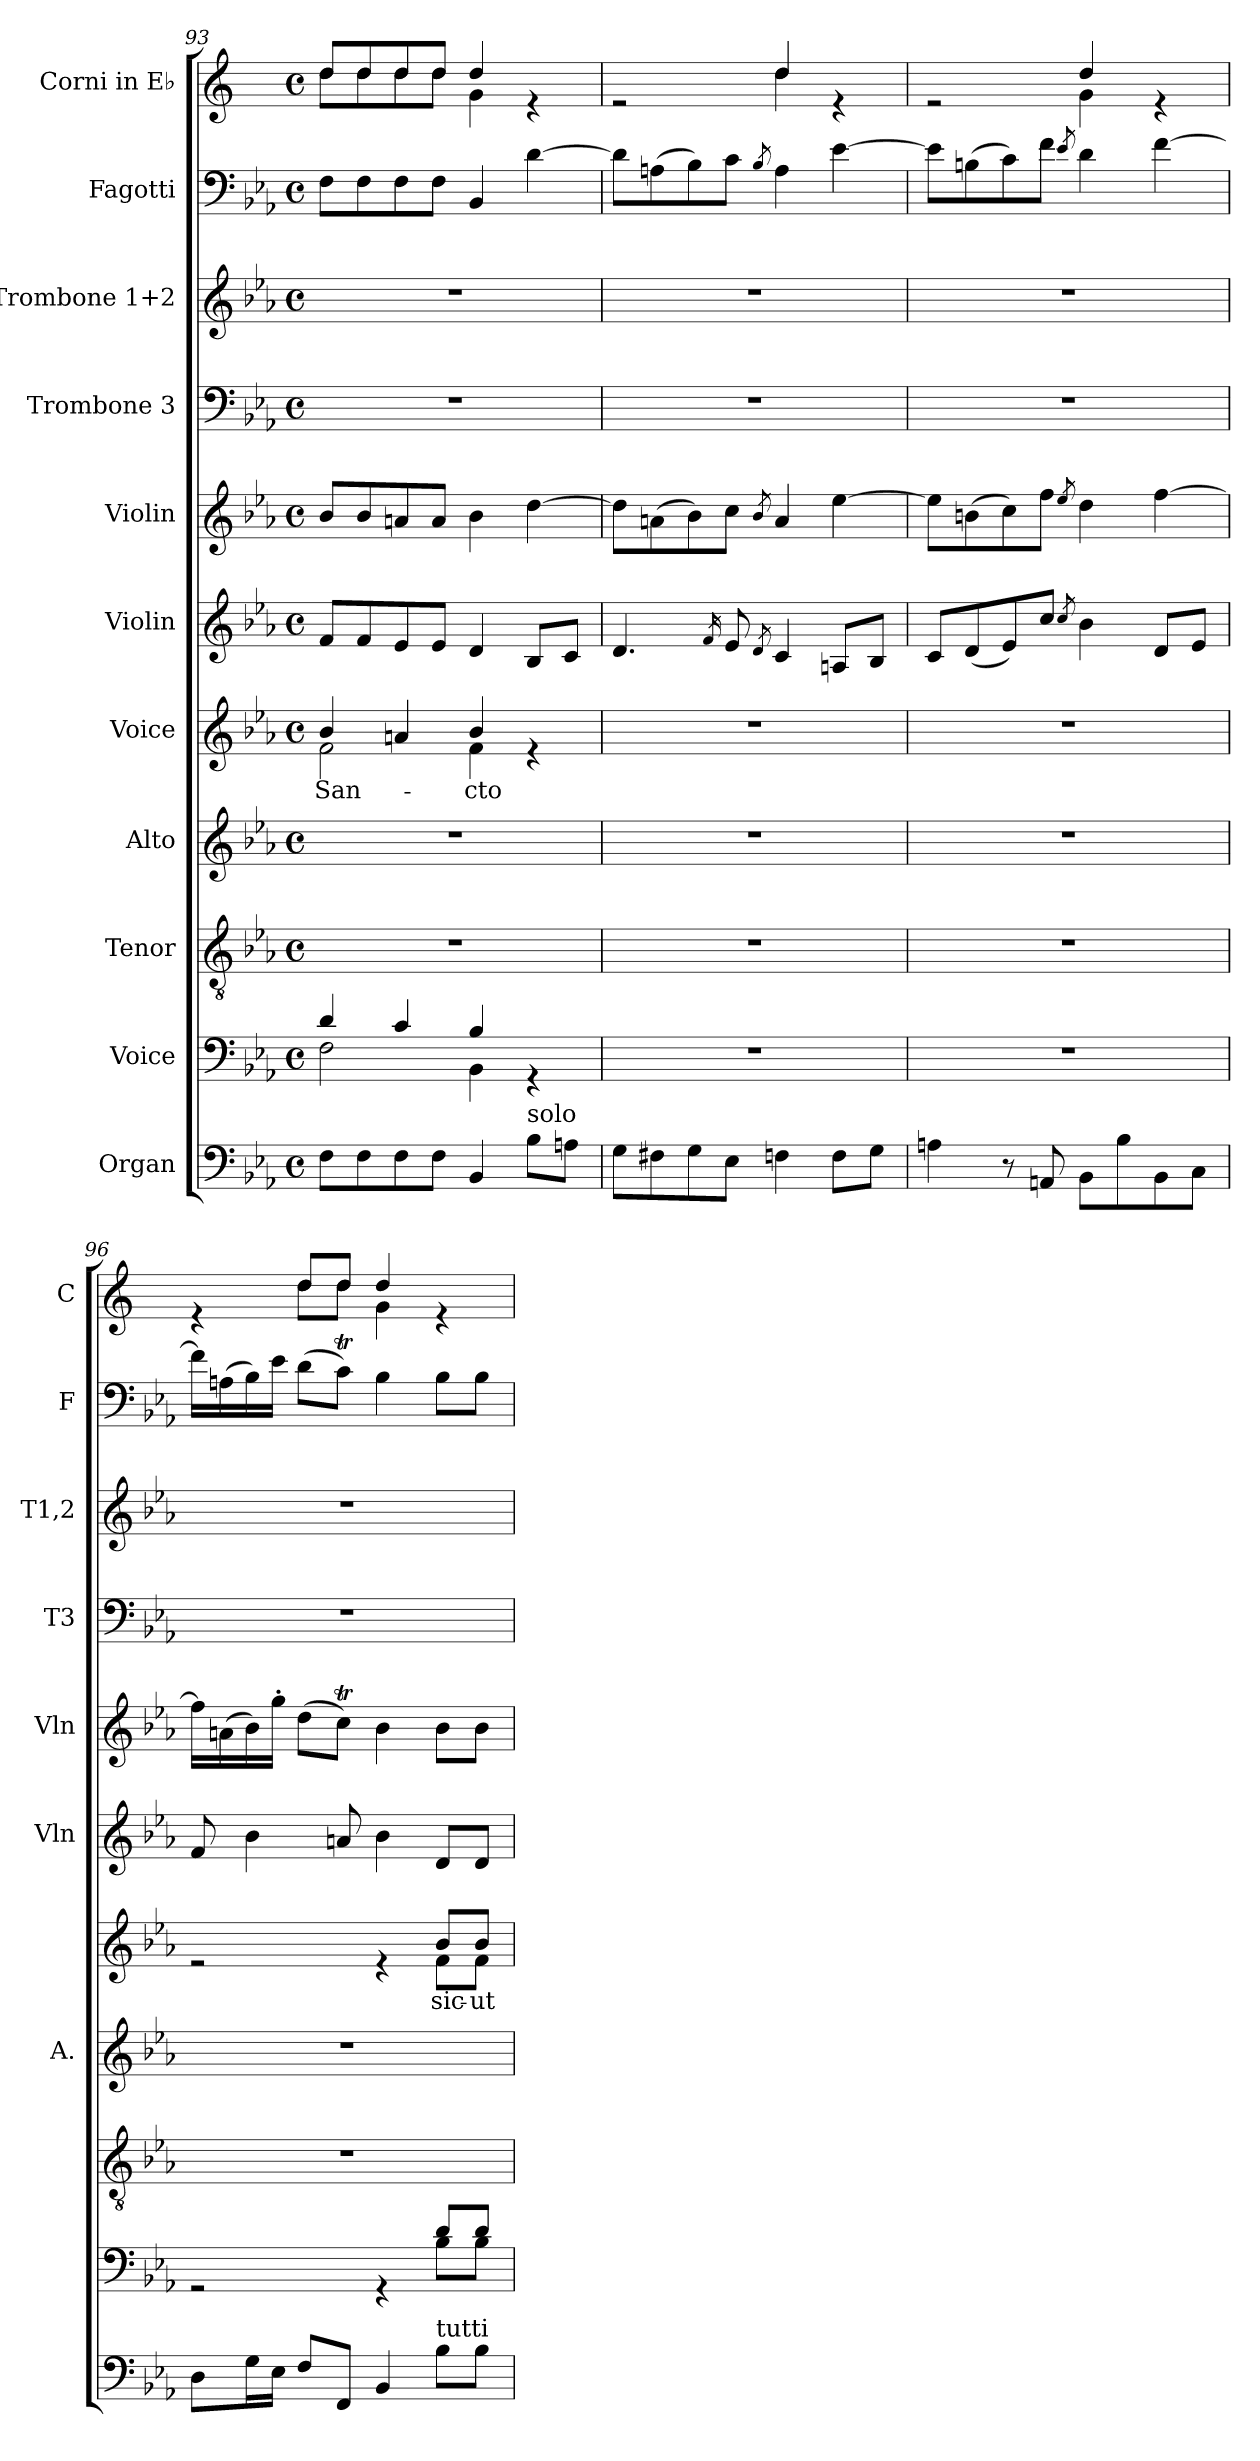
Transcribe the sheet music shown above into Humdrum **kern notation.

**kern	**kern	**kern	**kern	**kern	**text	**kern	**kern	**kern	**kern	**kern	**kern
*part11	*part10	*part9	*part8	*part7	*part7	*part6	*part5	*part4	*part3	*part2	*part1
*staff11	*staff10	*staff9	*staff8	*staff7	*staff7	*staff6	*staff5	*staff4	*staff3	*staff2	*staff1
*I"Organ	*I"Voice	*I"Tenor	*I"Alto	*I"Voice	*	*I"Violin	*I"Violin	*I"Trombone 3	*I"Trombone 1+2	*I"Fagotti	*I"Corni in E♭
*	*	*	*I'A.	*	*	*I'Vln	*I'Vln	*I'T3	*I'T1,2	*I'F	*I'C
*clefF4	*clefF4	*clefGv2	*clefG2	*clefG2	*	*clefG2	*clefG2	*clefF4	*clefG2	*clefF4	*clefG2
*	*	*	*	*	*	*	*	*	*	*	*ITrd5c9
*k[b-e-a-]	*k[b-e-a-]	*k[b-e-a-]	*k[b-e-a-]	*k[b-e-a-]	*	*k[b-e-a-]	*k[b-e-a-]	*k[b-e-a-]	*k[b-e-a-]	*k[b-e-a-]	*k[b-e-a-]
*M4/4	*M4/4	*M4/4	*M4/4	*M4/4	*	*M4/4	*M4/4	*M4/4	*M4/4	*M4/4	*M4/4
*met(c)	*met(c)	*met(c)	*met(c)	*met(c)	*	*met(c)	*met(c)	*met(c)	*met(c)	*met(c)	*met(c)
=93	=93	=93	=93	=93	=93	=93	=93	=93	=93	=93	=93
*	*^	*	*	*	*	*	*	*	*	*	*
!	!	!	!	!	!	!LO:LY:b	!	!	!	!	!	!
*	*	*	*	*	*^	*	*	*	*	*	*	*^
8F\L	4d/	2F\	1r	1r	4b-/	2f\	San-	8f/L	8b-/L	1r	1r	8F\L	8f/L	8f\L
8F\	.	.	.	.	.	.	.	8f/	8b-/	.	.	8F\	8f/	8f\
8F\	4c/	.	.	.	4an/	.	.	8e-/	8an/	.	.	8F\	8f/	8f\
8F\J	.	.	.	.	.	.	.	8e-/J	8a/J	.	.	8F\J	8f/J	8f\J
!	!	!	!	!	!	!	!LO:LY:b	!	!	!	!	!	!	!
4BB-/	4B-/	4BB-\	.	.	4b-/	4f\	-cto	4d/	4b-\	.	.	4BB-/	4f/	4B-\
!LO:TX:a:t=solo	!	!	!	!	!	!	!	!	!	!	!	!	!	!
8B-\L	4rGG	4ryy	.	.	4re	4ryy	.	8B-/L	[4dd\	.	.	[4d\	4re	4ryy
8An\J	.	.	.	.	.	.	.	8c/J	.	.	.	.	.	.
*	*v	*v	*	*	*v	*v	*	*	*	*	*	*	*	*
=94	=94	=94	=94	=94	=94	=94	=94	=94	=94	=94	=94	=94
8G\L	1r	1r	1r	1r	.	4.d/	8dd\L]	1r	1r	8d\L]	2re	2ryy
8F#X\	.	.	.	.	.	.	(8an\	.	.	(8An\	.	.
8G\	.	.	.	.	.	.	8b-\)	.	.	8B-\)	.	.
.	.	.	.	.	.	16qf/	.	.	.	.	.	.
8E-\J	.	.	.	.	.	8e-/	8cc\J	.	.	8c\J	.	.
.	.	.	.	.	.	8qd/	8qb-/	.	.	8qB-/	.	.
4Fn\	.	.	.	.	.	4c/	4a/	.	.	4A\	4f/	4f\
8F\L	.	.	.	.	.	8An/L	[4ee-\	.	.	[4e-\	4re	4ryy
8G\J	.	.	.	.	.	8B-/J	.	.	.	.	.	.
!!LO:LB:g=z	!!
=95	=95	=95	=95	=95	=95	=95	=95	=95	=95	=95	=95	=95
4An\	1r	1r	1r	1r	.	8c/L	8ee-\L]	1r	1r	8e-\L]	2re	2ryy
.	.	.	.	.	.	(8d/	(8bn\	.	.	(8Bn\	.	.
8r	.	.	.	.	.	8e-/)	8cc\)	.	.	8c\)	.	.
8AAn/	.	.	.	.	.	8cc/J	8ff\J	.	.	8f\J	.	.
.	.	.	.	.	.	8qcc/	8qee-/	.	.	8qe-/	.	.
8BB-\L	.	.	.	.	.	4b-\	4dd\	.	.	4d\	4f/	4B-\
8B-\	.	.	.	.	.	.	.	.	.	.	.	.
8BB-\	.	.	.	.	.	8d/L	[4ff\	.	.	[4f\	4re	4ryy
8C\J	.	.	.	.	.	8e-/J	.	.	.	.	.	.
=96	=96	=96	=96	=96	=96	=96	=96	=96	=96	=96	=96	=96
*	*^	*	*	*^	*	*	*	*	*	*	*	*
8D\L	2rGG	2.ryy	1r	1r	2re	2.ryy	.	8f/	16ff\LL]	1r	1r	16f\LL]	4re	4ryy
.	.	.	.	.	.	.	.	.	(16an\	.	.	(16An\	.	.
16G\L	.	.	.	.	.	.	.	4b-\	16b-\)	.	.	16B-\)	.	.
16E-\JJ	.	.	.	.	.	.	.	.	16gg'\JJ	.	.	16e-\JJ	.	.
8F/L	.	.	.	.	.	.	.	.	(8dd\L	.	.	(8d\L	8f/L	8f\L
8FF/J	.	.	.	.	.	.	.	8an/	8ccT\J)	.	.	8cT\J)	8f/J	8f\J
4BB-/	4rGG	.	.	.	4re	.	.	4b-\	4b-\	.	.	4B-\	4f/	4B-\
!LO:TX:a:t=tutti	!	!	!	!	!	!	!	!	!	!	!	!	!	!
!	!	!	!	!	!	!	!LO:LY:b	!	!	!	!	!	!	!
8B-\L	8d/L	8B-\L	.	.	8b-/L	8f\L	sic-	8d/L	8b-\L	.	.	8B-\L	4re	4ryy
!	!	!	!	!	!	!	!LO:LY:b	!	!	!	!	!	!	!
8B-\J	8d/J	8B-\J	.	.	8b-/J	8f\J	-ut	8d/J	8b-\J	.	.	8B-\J	.	.
*	*v	*v	*	*	*v	*v	*	*	*	*	*	*	*v	*v
=	=	=	=	=	=	=	=	=	=	=	=
*-	*-	*-	*-	*-	*-	*-	*-	*-	*-	*-	*-
